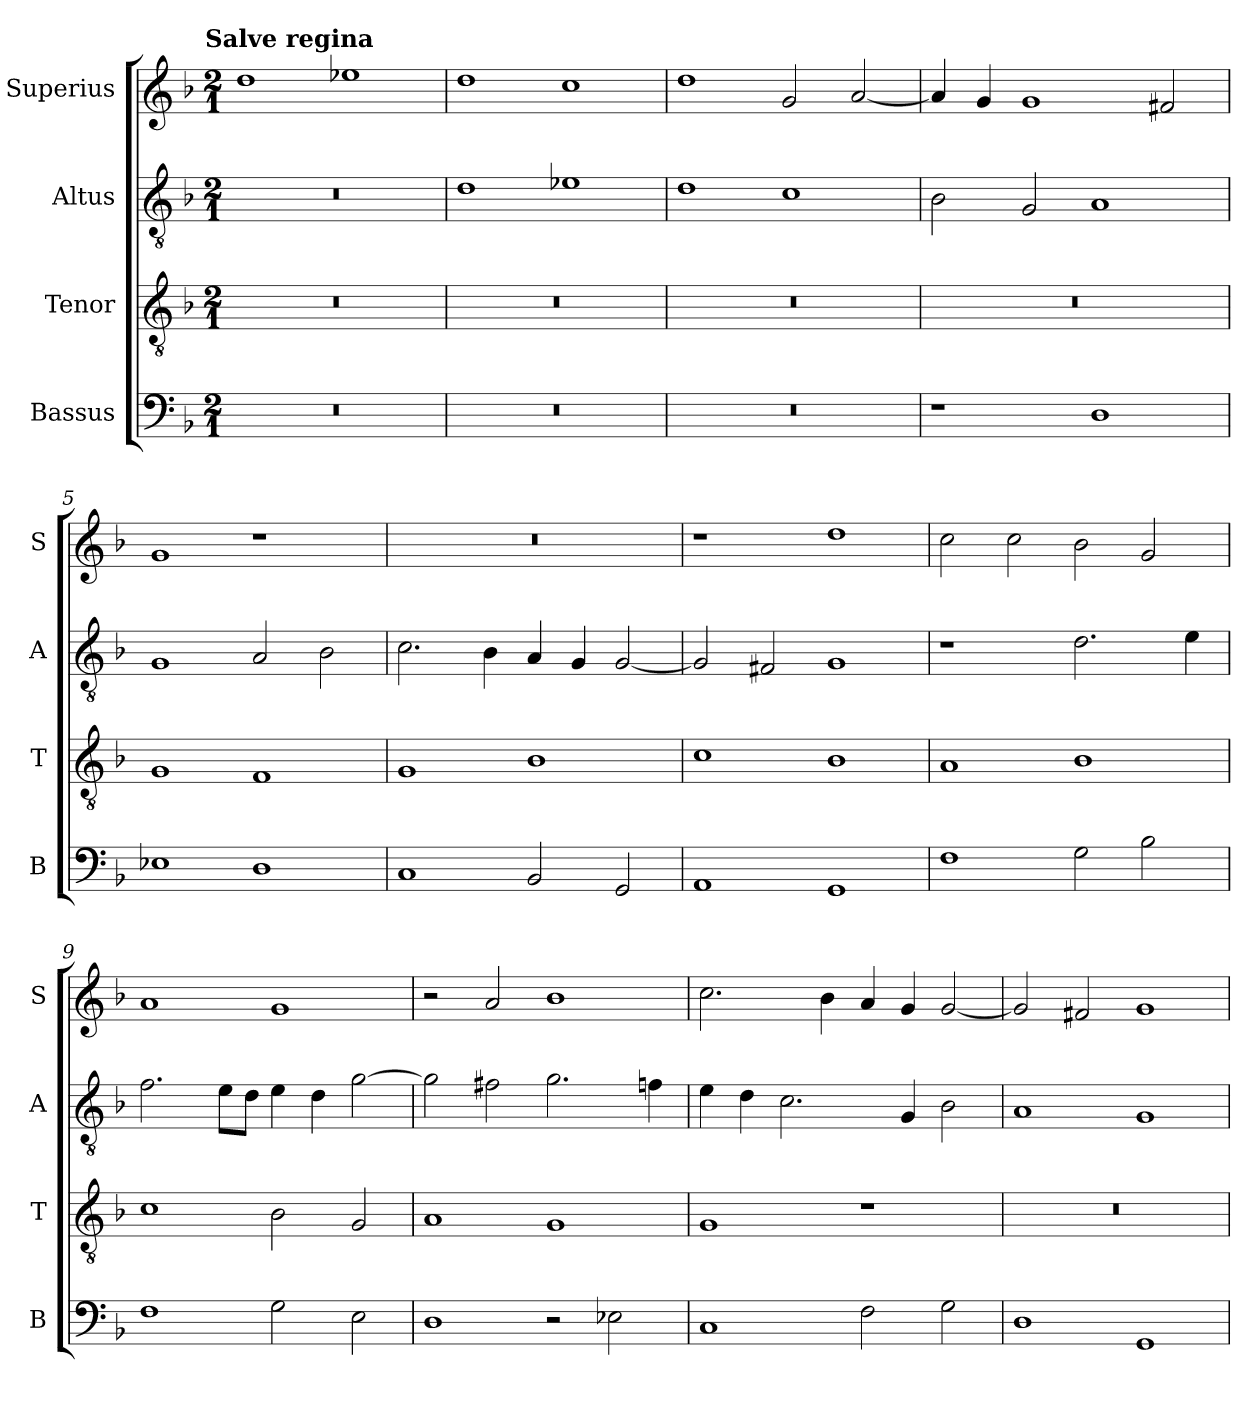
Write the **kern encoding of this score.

**kern	**kern	**kern	**kern
*part4	*part3	*part2	*part1
*staff4	*staff3	*staff2	*staff1
*I"Bassus	*I"Tenor	*I"Altus	*I"Superius
*I'B	*I'T	*I'A	*I'S
*clefF4	*clefGv2	*clefGv2	*clefG2
*k[b-]	*k[b-]	*k[b-]	*k[b-]
!!LO:TX:omd:t=Salve regina
*M2/1	*M2/1	*M2/1	*M2/1
=1	=1	=1	=1
0r	0r	0r	1dd
.	.	.	1ee-X
=2	=2	=2	=2
0r	0r	1d	1dd
.	.	1e-X	1cc
=3	=3	=3	=3
0r	0r	1d	1dd
.	.	1c	2g/
.	.	.	[2a/
=4	=4	=4	=4
1r	0r	2B-\	4a/]
.	.	.	4g/
.	.	2G/	1g
1D	.	1A	.
.	.	.	2f#X/
=5	=5	=5	=5
1E-X	1G	1G	1g
1D	1F	2A/	1r
.	.	2B-\	.
=6	=6	=6	=6
1C	1G	2.c\	0r
.	.	4B-\	.
2BB-/	1B-	4A/	.
.	.	4G/	.
2GG/	.	[2G/	.
=7	=7	=7	=7
1AA	1c	2G/]	1r
.	.	2F#X/	.
1GG	1B-	1G	1dd
=8	=8	=8	=8
1F	1A	1r	2cc\
.	.	.	2cc\
2G\	1B-	2.d\	2b-\
2B-\	.	.	2g/
.	.	4e\	.
=9	=9	=9	=9
1F	1c	2.f\	1a
.	.	8e\L	.
.	.	8d\J	.
2G\	2B-\	4e\	1g
.	.	4d\	.
2E\	2G/	[2g\	.
=10	=10	=10	=10
1D	1A	2g\]	2r
.	.	2f#X\	2a/
2r	1G	2.g\	1b-
2E-X\	.	.	.
.	.	4fn\	.
=11	=11	=11	=11
1C	1G	4e\	2.cc\
.	.	4d\	.
.	.	2.c\	.
.	.	.	4b-\
2F\	1r	.	4a/
.	.	4G/	4g/
2G\	.	2B-\	[2g/
=12	=12	=12	=12
1D	0r	1A	2g/]
.	.	.	2f#X/
1GG	.	1G	1g
=	=	=	=
*-	*-	*-	*-
